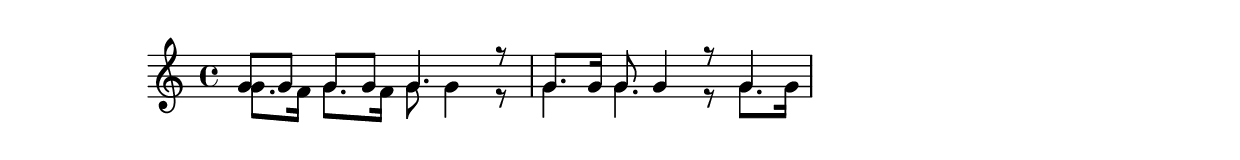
\version "2.2.0"
\header {
    
    texidoc = "If NoteCollision has merge-differently-dotted = ##t note
heads that have differing dot counts may be merged anyway.  Dots
should not disappear when merging similar note heads."
    
}

\paper { raggedright= ##t }
	
\score {
    \context Staff \notes\relative c'' <<
	{
	    g8[ g8]
	    \override Staff.NoteCollision  #'merge-differently-dotted = ##t
	    g8[ g8]
	    g4. r8 g8. g16
	    g8 g4 r8 g4
	}
	\\
	{
	    g8.[ f16]
	    g8.[ f16]
	    g8 g4 r8 g4
	    g4. r8 g8. g16
	}
    >>
}

